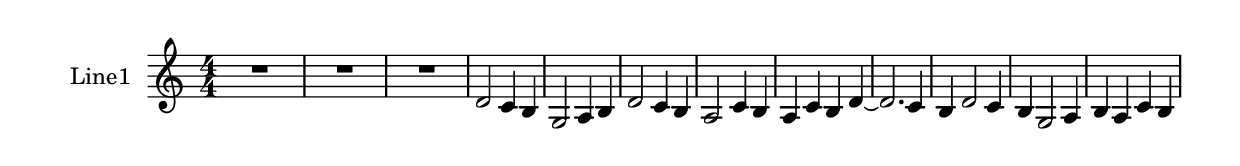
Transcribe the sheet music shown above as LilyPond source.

% 2016-08-29 14:39

\version "2.18.2"
\language "english"

\header {}

\layout {}

\paper {}

\score {
    \new Score <<
        \context Staff = "line1" {
            \set Staff.instrumentName = \markup { Line1 }
            \set Staff.shortInstrumentName = \markup { Line1 }
            {
                {
                    \numericTimeSignature
                    \time 4/4
                    \bar "||"
                    \accidentalStyle modern-cautionary
                    R1 * 3
                }
                {
                    d'2
                    c'4
                    b4
                    g2
                    a4
                    b4
                    d'2
                    c'4
                    b4
                    a2
                    c'4
                    b4
                    a4
                    c'4
                    b4
                    d'4 ~
                    d'2.
                    c'4
                    b4
                    d'2
                    c'4
                    b4
                    g2
                    a4
                    b4
                    a4
                    c'4
                    b4
                }
            }
        }
    >>
}